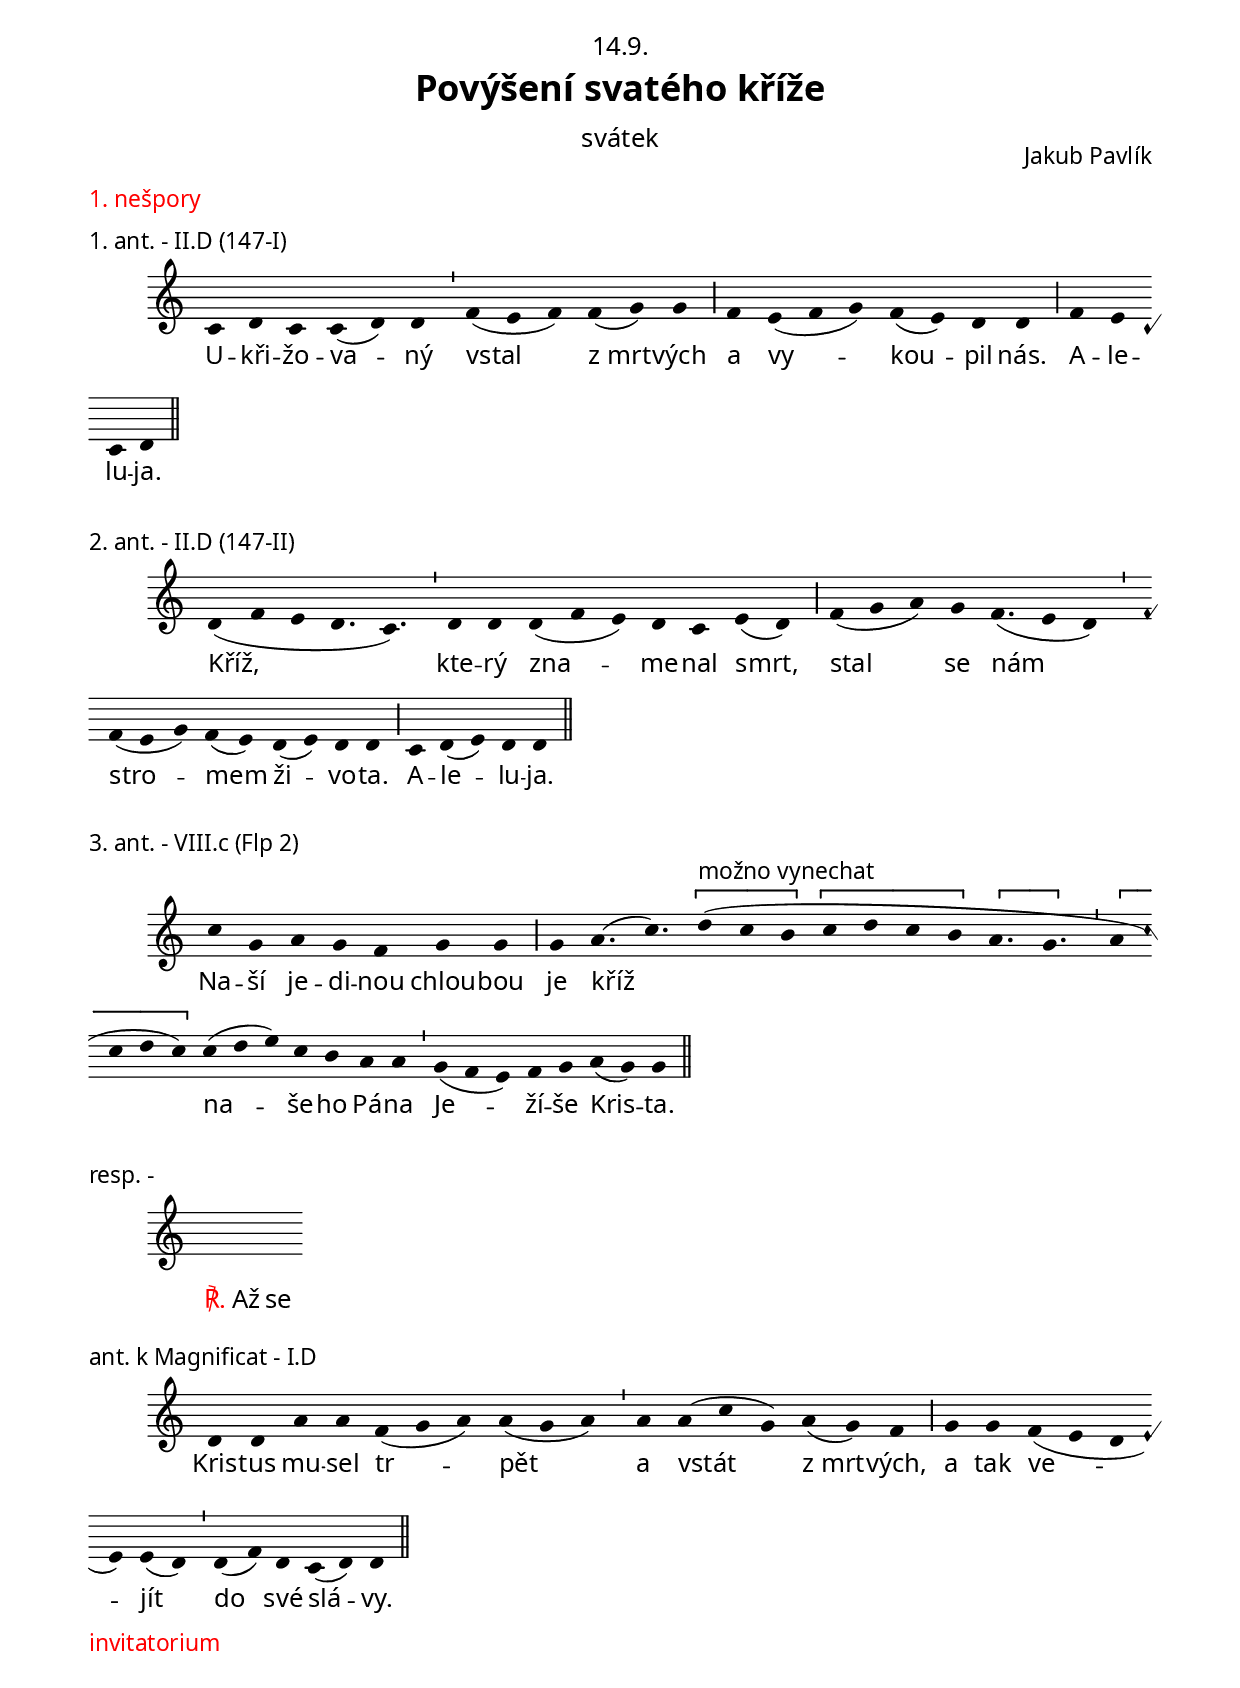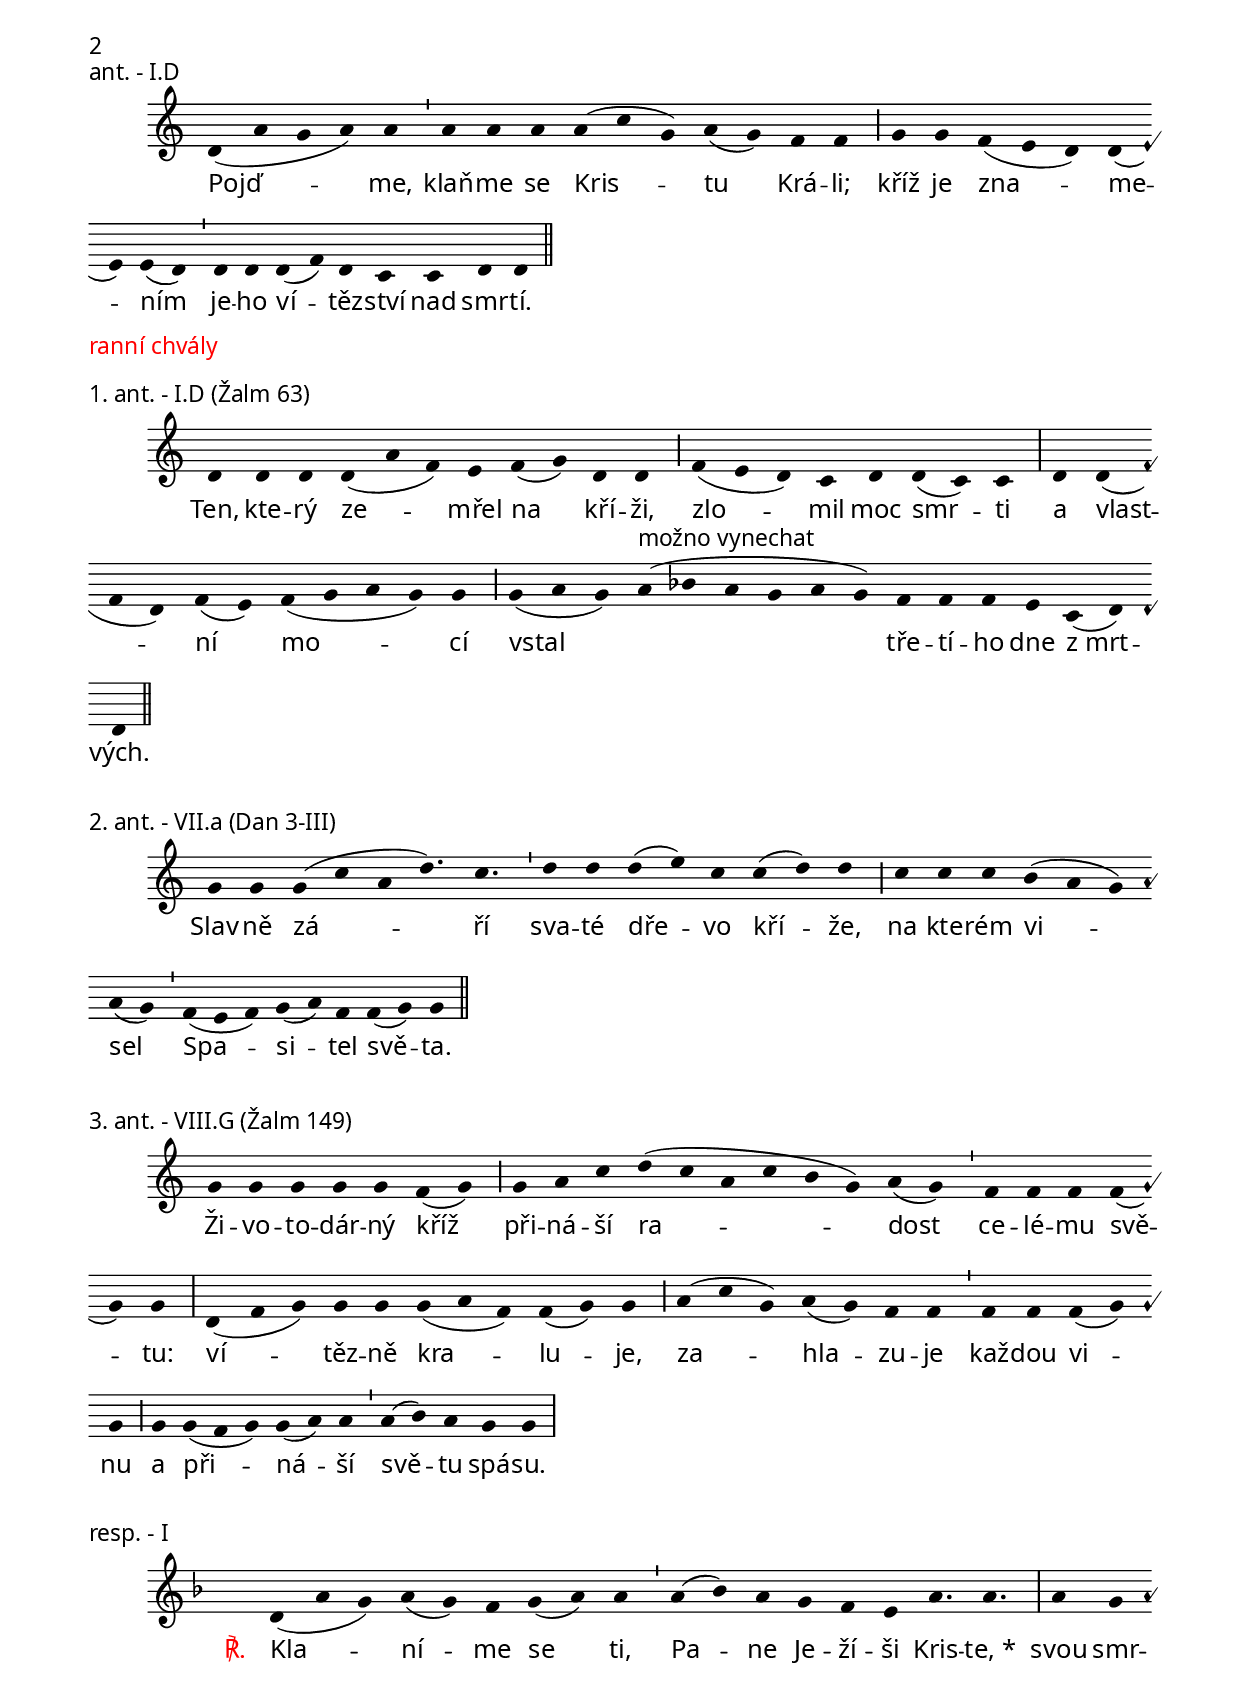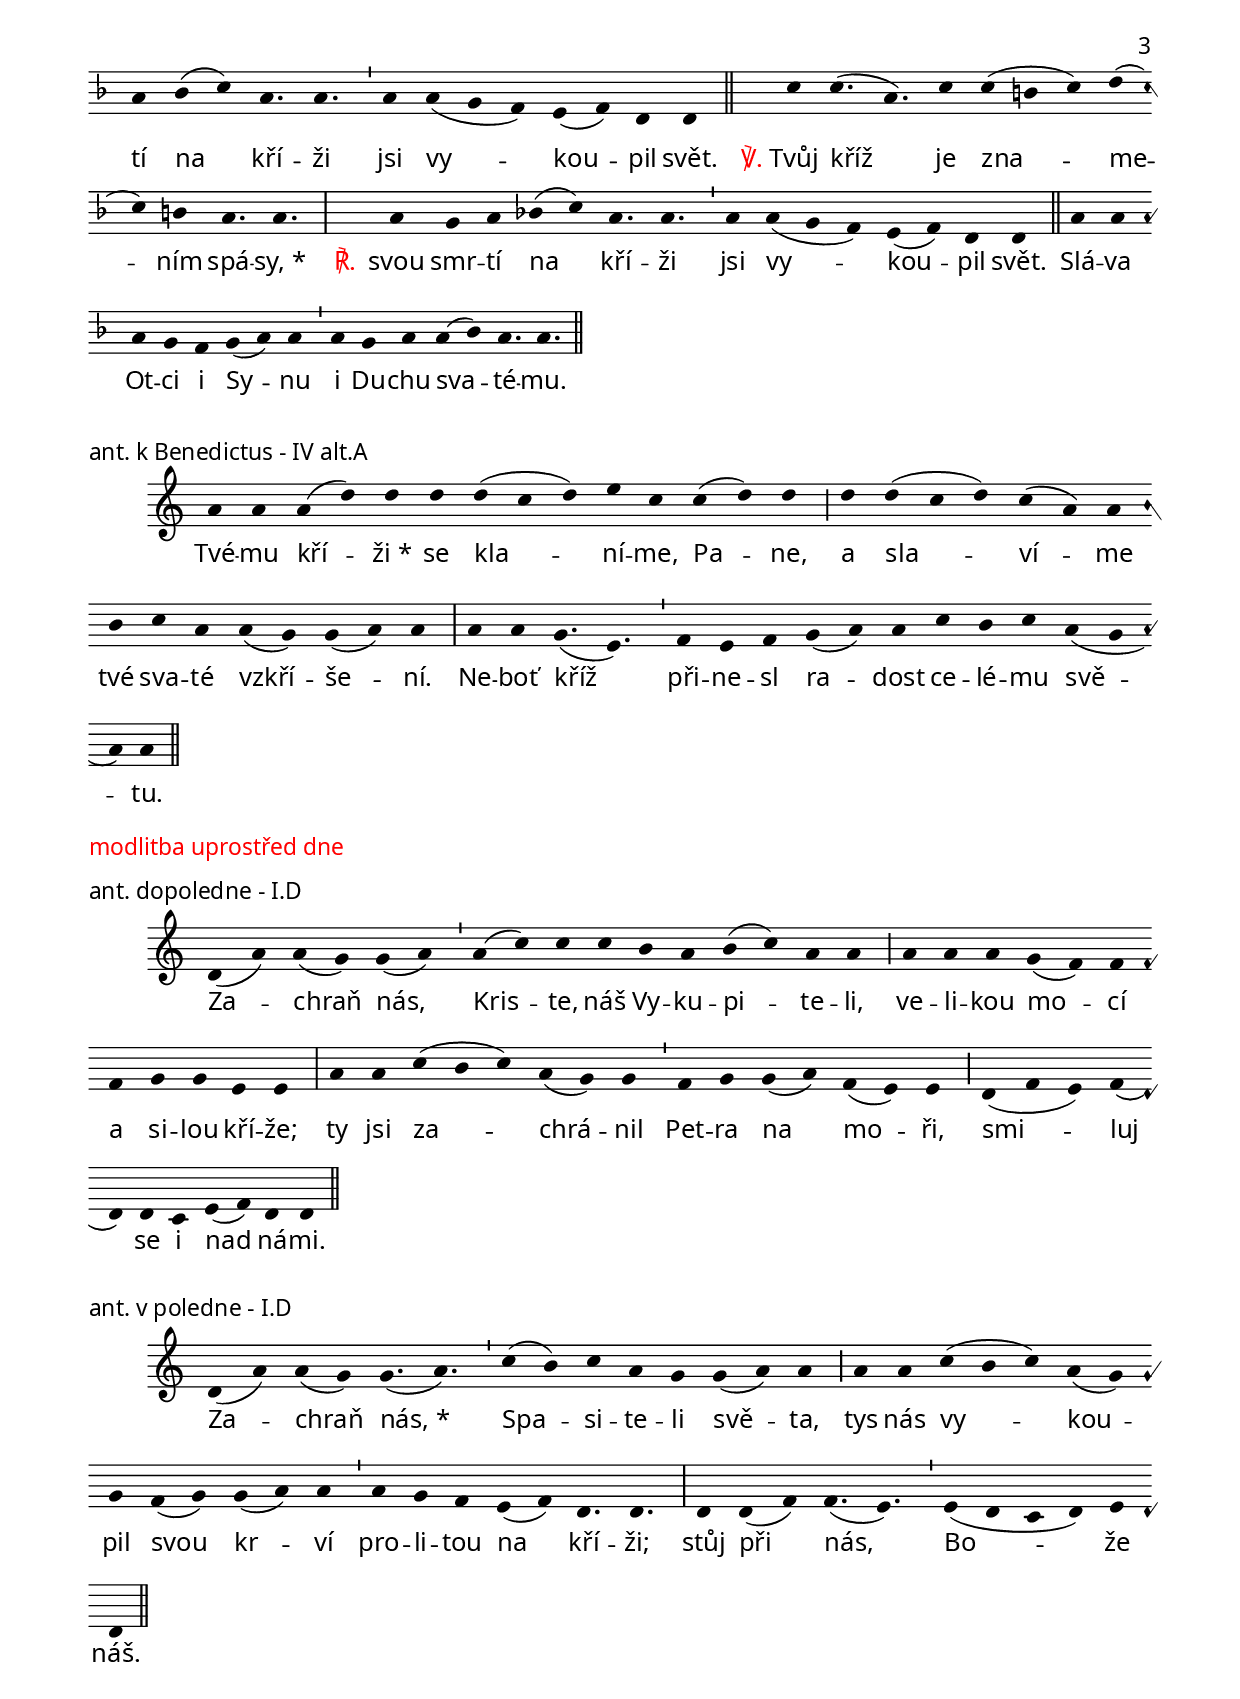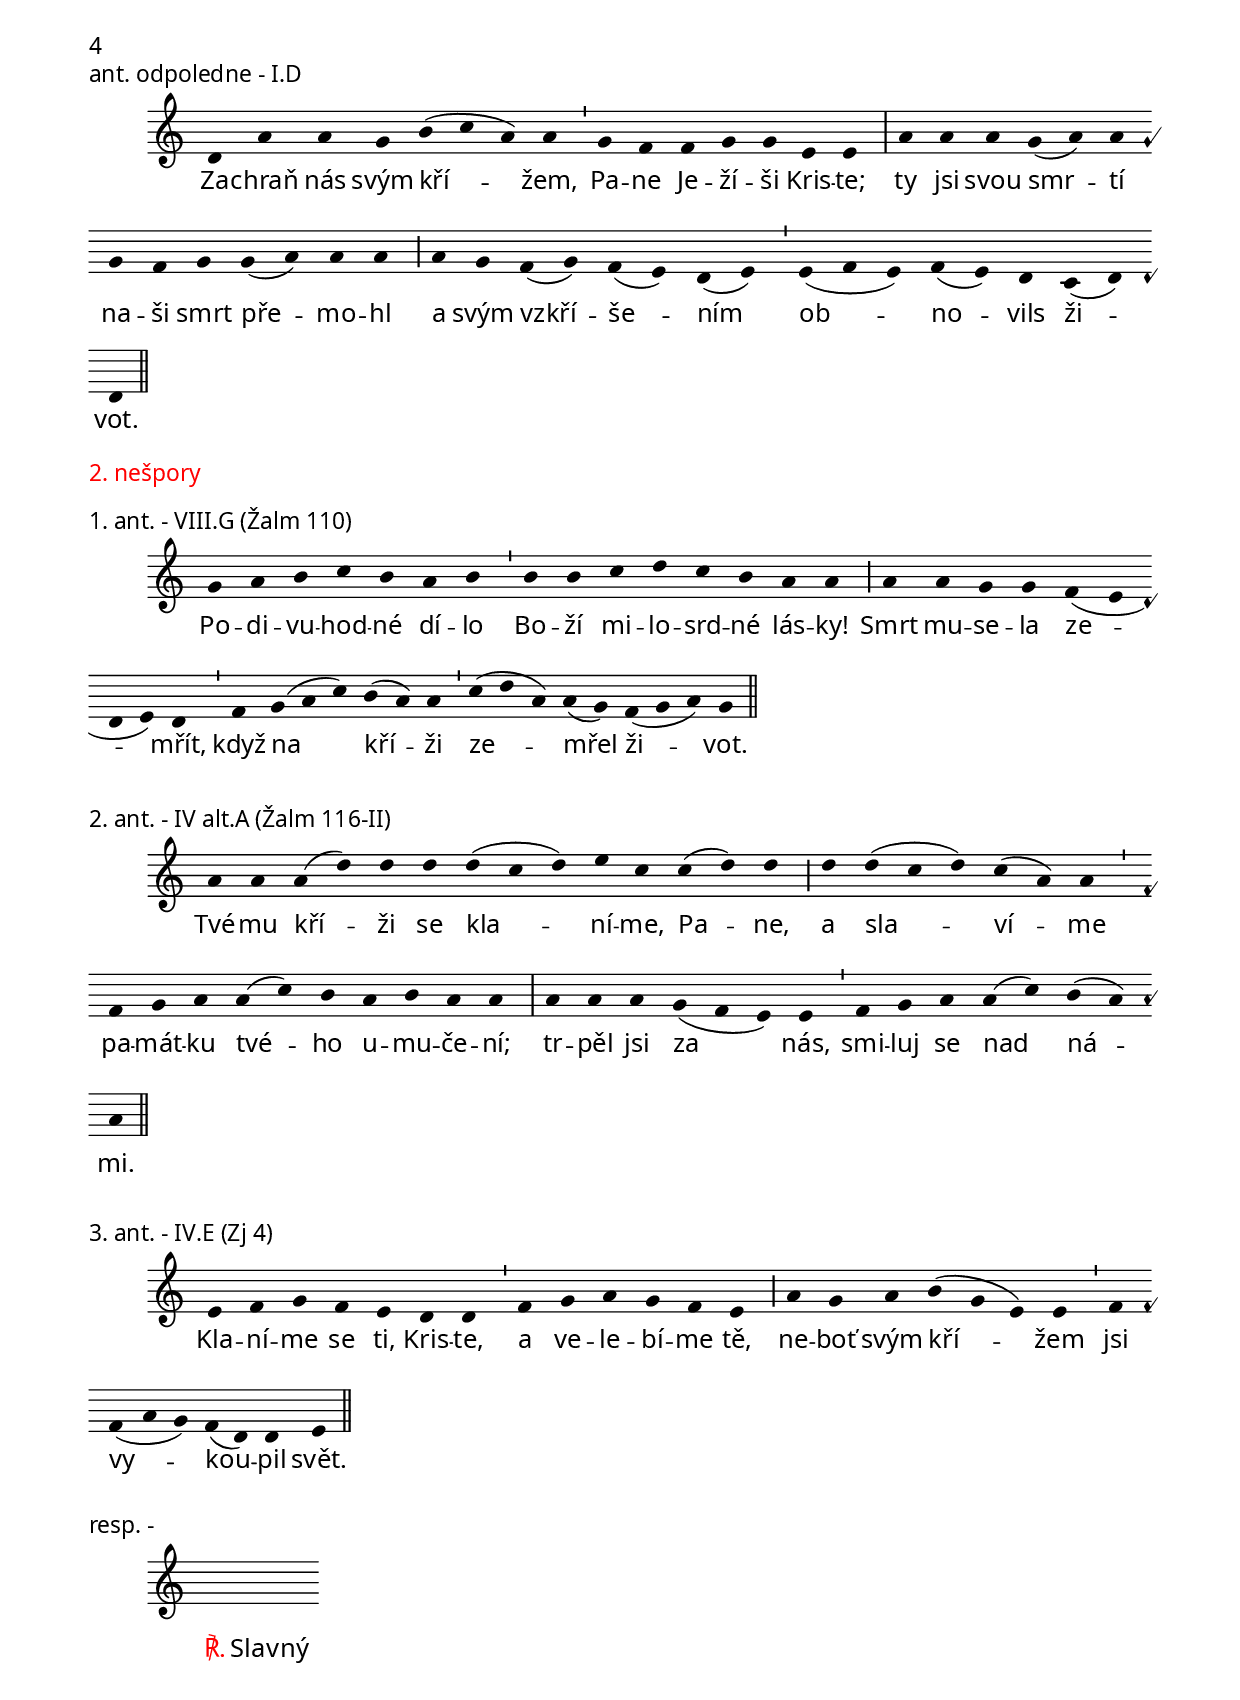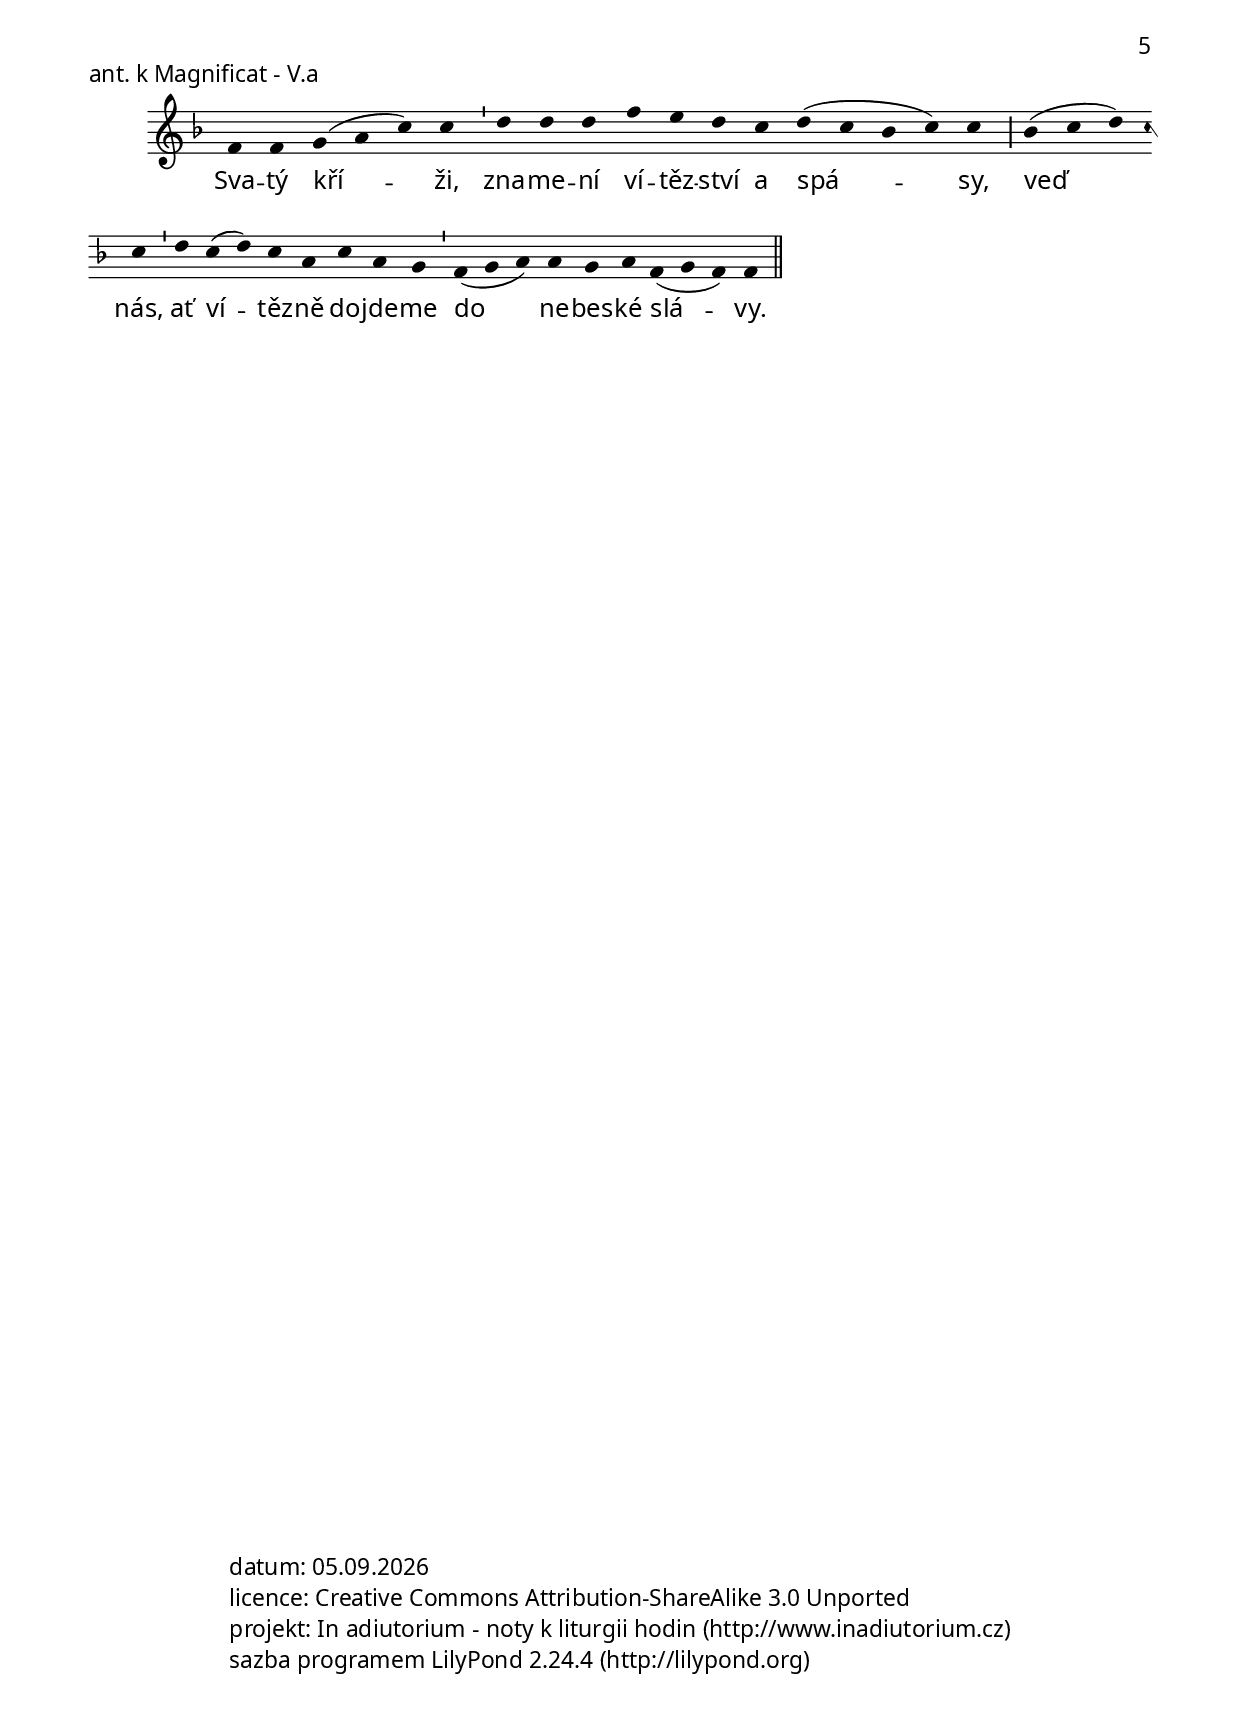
\version "2.15.40"

\include "../spolecne.ly"
\include "../dilyresponsorii.ly"

\header {
  title = \markup\titleSvatek
            "Povýšení svatého kříže"
            svátek
            14.9.
  composer = "Jakub Pavlík"
}

\markup {\nadpisHodinka {"1. nešpory"}}

\score {
  \relative c' {
    \choralniRezim
    c4 d c c( d) d \barMin f( e f) f( g) g \barMaior
    f e( f g) f( e) d d \barMaior
    f e c d \barFinalis
  }
  \addlyrics {
    U -- kři -- žo -- va -- ný vstal z_mrt -- vých
    a vy -- kou -- pil nás.
    A -- le -- lu -- ja.
  }
  \header {
    quid = "1. ant."
    modus = "II"
    differentia = "D" 
    psalmus = "147-I"
    id = ""
    fons = "za zemřelé, nešpory, ant. k Magnificat v době velikonoční"
    piece = \markup {\sestavTitulek}
  }
}

\score {
  \relative c' {
    \choralniRezim
    d( f e d4. c) \barMin d4 d d4( f e) d c e( d) \barMaior
    f( g a) g f4.( e4 d) \barMin f( e g) f( e) d( e) d d \barMaior
    c d( e) d d \barFinalis
  }
  \addlyrics {
    Kříž, kte -- rý zna -- me -- nal smrt,
    stal se nám stro -- mem ži -- vo -- ta.
    A -- le -- lu -- ja.
  }
  \header {
    quid = "2. ant."
    modus = "II"
    differentia = "D" 
    psalmus = "147-II"
    id = ""
    piece = \markup {\sestavTitulek}
  }
}

\score {
  \relative c'' {
    \choralniRezim
    c4 g a g f g g \barMaior
    g a4.( c) \bar ":" \[ d4(^\markup{možno vynechat} c b \] \[ c d c b \] \[ a4. g \] \barMin \[ a4 c d c) \] \bar ":"
    c4( d e) c b a a \barMin g( f e) f g a( g) g \barFinalis
  }
  \addlyrics {
    Na -- ší je -- di -- nou chlou -- bou
    je kříž \skip 1 
    na -- še -- ho Pá -- na Je -- ží -- še Kris -- ta.
  }
  \header {
    quid = "3. ant."
    modus = "VIII"
    differentia = "c" 
    psalmus = "Flp 2"
    id = ""
    piece = \markup {\sestavTitulek}
  }
}

\score {
  \relative c' {
    \choralniRezim
    
    % R
    \neviditelna a
    
    % V
    \neviditelna a
    
    % R
    \neviditelna a
    
    % Slava
  }
  \addlyrics {
    \Response Až se při -- blí -- ží den sou -- du,_*
    ob -- je -- ví se na ne -- bi zna -- me -- ní Sy -- na člo -- vě -- ka.
    \Verse Vzpřim -- te se a zdvih -- ně -- te hla -- vu,
    pro -- to -- že se blí -- ží va -- še vy -- kou -- pe -- ní;_*
    \Response ob -- je -- ví se na ne -- bi zna -- me -- ní Sy -- na člo -- vě -- ka.
    \textRespDoxologie
  }
  \header {
    quid = "resp."
    modus = ""
    id = ""
    piece = \markup {\sestavTitulekResp}
  }
}

\score {
  \relative c' {
    \choralniRezim
    d4 d a' a f( g a) a( g a) \barMin
    a a( c g) a( g) f \barMaior
    g g f( e d e) e( d) \barMin d( f) d c( d) d \barFinalis
  }
  \addlyrics {
    Kris -- tus mu -- sel tr -- pět 
    a vstát z_mrt -- vých,
    a tak ve -- jít do své slá -- vy.
  }
  \header {
    quid = "ant. k Magnificat"
    modus = "I"
    differentia = "D" 
    psalmus = ""
    id = ""
    piece = \markup {\sestavTitulekBezZalmu}
  }
}

\markup {\nadpisHodinka {"invitatorium"}}

\score {
  \relative c' {
    \choralniRezim
    d4( a' g a) a \barMin a a a a( c g) a( g) f f \barMaior
    g g f( e d) d( e) e( d) \barMin d d d( f) d c c d d \barFinalis
  }
  \addlyrics {
    Pojď -- me, klaň -- me se Kris -- tu Krá -- li;
    kříž je zna -- me -- ním je -- ho ví -- těz -- ství nad smr -- tí.
  }
  \header {
    quid = "ant."
    modus = "I"
    differentia = "D" 
    psalmus = ""
    id = ""
    fons = "melodie podle ant. k Magnificat 1. nešpor"
    piece = \markup {\sestavTitulekBezZalmu}
  }
}

\markup {\nadpisHodinka {"ranní chvály"}}

\score {
  \relative c' {
    \choralniRezim
    d4 d d d( a' f) e f( g) d d \barMaior
    f( e d) c d d( c) c \barMax
    d d( f d) f( e) f( g a g) g \barMaior
    g( a g) \bar ":" a(^\markup{možno vynechat} bes a g a g) \bar ":" f f f e c( d) d \barFinalis
  }
  \addlyrics {
    Ten, kte -- rý ze -- mřel na kří -- ži,
    zlo -- mil moc smr -- ti
    a vlast -- ní mo -- cí 
    vstal \skip 1 tře -- tí -- ho dne z_mrt -- vých.
  }
  \header {
    quid = "1. ant."
    modus = "I"
    differentia = "D" 
    psalmus = "Žalm 63"
    id = ""
    piece = \markup {\sestavTitulek}
  }
}

\score {
  \relative c'' {
    \choralniRezim
    g4 g g( c a d4.) c \barMin d4 d d( e) c c( d) d \barMaior
    c c c b( a g) a( g) \barMin f( e f) g( a) f f( g) g \barFinalis
  }
  \addlyrics {
    Slav -- ně zá -- ří sva -- té dře -- vo kří -- že,
    na kte -- rém vi -- sel Spa -- si -- tel svě -- ta.
  }
  \header {
    quid = "2. ant."
    modus = "VII"
    differentia = "a" 
    psalmus = "Dan 3-III"
    id = ""
    piece = \markup {\sestavTitulek}
  }
}

\score {
  \relative c'' {
    \choralniRezim
    g4 g g g g f( g) \barMaior
    g a c d( c a c b g) a( g) \barMin f f f f( g) g \barMax
    d( f g) g g g( a f) f( g) g \barMaior
    a( c g) a( g) f f \barMin f f f( g) g \barMaior
    g g( f g) g( a) a \barMin a( b) a g g \barMax
    
  }
  \addlyrics {
    Ži -- vo -- to -- dár -- ný kříž
    při -- ná -- ší ra -- dost ce -- lé -- mu svě -- tu:
    ví -- těz -- ně kra -- lu -- je,
    za -- hla -- zu -- je kaž -- dou vi -- nu
    a při -- ná -- ší svě -- tu spá -- su.
    A -- le -- lu -- ja.
  }
  \header {
    quid = "3. ant."
    modus = "VIII"
    differentia = "G" 
    psalmus = "Žalm 149"
    id = ""
    piece = \markup {\sestavTitulek}
  }
}

\score {
  \relative c' {
    \choralniRezim
    \key f \major
    % R
    \neviditelna d
    d4( a' g) a( g) f g( a) a \barMin a( bes) a g f e a4. a \barMax
    a4 g a bes( c) a4. a \barMin a4 a( g f) e( f) d d \barFinalis
    % V
    \neviditelna a
    c' c4.( a) c4 c( b c) d( c) b a4. a \barMax
    % R
    \neviditelna a
    a4 g a bes!( c) a4. a \barMin a4 a( g f) e( f) d d \barFinalis
    % Slava
    a'4 a a g f g( a) a \barMin a g a a( bes) a4. a \barFinalis
  }
  \addlyrics {
    \Response Kla -- ní -- me se ti, Pa -- ne Je -- ží -- ši Kris -- te,_*
    svou smr -- tí na kří -- ži jsi vy -- kou -- pil svět.
    \Verse Tvůj kříž je zna -- me -- ním spá -- sy,_*
    \Response svou smr -- tí na kří -- ži jsi vy -- kou -- pil svět.
    \textRespDoxologie
  }
  \header {
    quid = "resp."
    modus = "I"
    id = ""
    fons = "Svatý týden, k nešporám"
    piece = \markup {\sestavTitulekResp}
  }
}

\score {
  \relative c'' {
    \choralniRezim
    a4 a a( d) d d d( c d) e c c( d) d \barMaior
    d d( c d) c( a) a b c a a( g) g( a) a \barMax
    a a g4.( e) \barMin f4 e f g( a) a c b c a( g a) a \barFinalis
  }
  \addlyrics {
    Tvé -- mu kří -- ži_* se kla -- ní -- me, Pa -- ne,
    a sla -- ví -- me tvé sva -- té vzkří -- še -- ní.
    Ne -- boť kříž při -- ne -- sl ra -- dost ce -- lé -- mu svě -- tu.
  }
  \header {
    quid = "ant. k Benedictus"
    modus = "IV alt"
    differentia = "A" 
    psalmus = ""
    id = ""
    fons = "Velký pátek, r.ch., 3. ant."
    piece = \markup {\sestavTitulekBezZalmu}
  }
}

\markup {\nadpisHodinka {"modlitba uprostřed dne"}}

\score {
  \relative c' {
    \choralniRezim
    d4( a') a( g) g( a) \barMin a( c) c c b a b( c) a a \barMaior
    a a a g( f) f f g g e e \barMax
    a a c( b c) a( g) g \barMin f g g( a) f( e) e \barMaior
    d( f e) f( d) d c e( f) d d \barFinalis
  }
  \addlyrics {
    Za -- chraň nás, Kris -- te, náš Vy -- ku -- pi -- te -- li,
    ve -- li -- kou mo -- cí a si -- lou kří -- že;
    ty jsi za -- chrá -- nil Pet -- ra na mo -- ři,
    smi -- luj se i nad ná -- mi.
  }
  \header {
    quid = "ant. dopoledne"
    modus = "I"
    differentia = "D" 
    psalmus = ""
    id = ""
    fons = "melodie volně podle následující"
    piece = \markup {\sestavTitulekBezZalmu}
  }
}

\score {
  \relative c' {
    \choralniRezim
    d4( a') a( g) g4.( a) \barMin c4( b) c a g g( a) a \barMaior
    a a c( b c) a( g) g f( g) g( a) a \barMin a g f e( f) d4. d \barMax
    d4 d( f) f4.( e) \barMin e4( d c d) e d \barFinalis
  }
  \addlyrics {
    Za -- chraň nás,_* Spa -- si -- te -- li svě -- ta,
    tys nás vy -- kou -- pil svou kr -- ví pro -- li -- tou na kří -- ži;
    stůj při nás, Bo -- že náš.
  }
  \header {
    quid = "ant. v poledne"
    modus = "I"
    differentia = "D" 
    psalmus = ""
    id = ""
    fons = "Bílá sobota, k Benedictus"
    piece = \markup {\sestavTitulekBezZalmu}
  }
}

\score {
  \relative c' {
    \choralniRezim
    d4 a' a g b( c a) a \barMin
    g f f g g e e \barMax
    a a a g( a) a g f g g( a) a a \barMaior
    a g f( g) f( e) d( e) \barMin e( f e) f( e) d c( d) d \barFinalis
  }
  \addlyrics {
    Za -- chraň nás svým kří -- žem,
    Pa -- ne Je -- ží -- ši Kris -- te;
    ty jsi svou smr -- tí na -- ši smrt pře -- mo -- hl
    a svým vzkří -- še -- ním ob -- no -- vils ži -- vot.
  }
  \header {
    quid = "ant. odpoledne"
    modus = "I"
    differentia = "D" 
    psalmus = ""
    id = ""
    piece = \markup {\sestavTitulekBezZalmu}
  }
}

\markup {\nadpisHodinka {"2. nešpory"}}

\score {
  \relative c'' {
    \choralniRezim
    g4 a b c b a b \barMin
    b b c d c b a a \barMaior
    a a g g f( e d e) d \barMin
    f g( a c) b( a) a \barMin c( d a) a( g) f( g a) g \barFinalis
  }
  \addlyrics {
    Po -- di -- vu -- hod -- né dí -- lo
    Bo -- ží mi -- lo -- srd -- né lás -- ky!
    Smrt mu -- se -- la ze -- mřít,
    když na kří -- ži ze -- mřel ži -- vot.
  }
  \header {
    quid = "1. ant."
    modus = "VIII"
    differentia = "G" 
    psalmus = "Žalm 110"
    id = ""
    piece = \markup {\sestavTitulek}
  }
}

\score {
  \relative c'' {
    \choralniRezim
    a4 a a( d) d d d( c d) e c c( d) d \barMaior
    d d( c d) c( a) a \barMin f g a a( c) b a b a a \barMax
    a a a g( f e) e \barMin f4 g a a( c) b( a) a \barFinalis
  }
  \addlyrics {
    Tvé -- mu kří -- ži se kla -- ní -- me, Pa -- ne,
    a sla -- ví -- me pa -- mát -- ku tvé -- ho u -- mu -- če -- ní;
    tr -- pěl jsi za nás,
    smi -- luj se nad ná -- mi.
  }
  \header {
    quid = "2. ant."
    modus = "IV alt"
    differentia = "A" 
    psalmus = "Žalm 116-II"
    id = ""
    fons = "1. část z Velký pátek, r.ch., 3. ant.; viz též zde k Benedictus"
    piece = \markup {\sestavTitulek}
  }
}

\score {
  \relative c' {
    \choralniRezim
    e4 f g f e d d \barMin f g a g f e \barMaior
    a g a b( g e) e \barMin f f( a g) f( d) d e \barFinalis
  }
  \addlyrics {
    Kla -- ní -- me se ti, Kris -- te, a ve -- le -- bí -- me tě,
    ne -- boť svým kří -- žem jsi vy -- kou -- pil svět.
  }
  \header {
    quid = "3. ant."
    modus = "IV"
    differentia = "E" 
    psalmus = "Zj 4"
    id = ""
    piece = \markup {\sestavTitulek}
  }
}

\score {
  \relative c' {
    \choralniRezim
    
    % R
    \neviditelna a
    
    % V
    \neviditelna a
    
    % R
    \neviditelna a
    
    % Slava
  }
  \addlyrics {
    \Response Slav -- ný sva -- tý kří -- ži,
    na to -- bě Kris -- tus zví -- tě -- zil nad smr -- tí,_*
    a při -- ne -- sl ra -- dost ce -- lé -- mu svě -- tu.
    \Verse Svou kr -- ví vy --- myl rá -- ny na -- šich hří -- chů_*
    \Response a při -- ne -- sl ra -- dost ce -- lé -- mu svě -- tu.
    \textRespDoxologie
  }
  \header {
    quid = "resp."
    modus = ""
    id = ""
    piece = \markup {\sestavTitulekResp}
  }
}

\score {
  \relative c' {
    \choralniRezim
    \key f \major
    f4 f g( a c) c \barMin
    d d d f e d c d( c bes c) c \barMaior
    bes( c d) c \barMin
    d c( d) c a c a g \barMin f( g a) a g a f( g f) f \barFinalis
  }
  \addlyrics {
    Sva -- tý kří -- ži,
    zna -- me -- ní ví -- těz -- ství a spá -- sy,
    veď nás,
    ať ví -- těz -- ně do -- jde -- me do ne -- bes -- ké slá -- vy.
  }
  \header {
    quid = "ant. k Magnificat"
    modus = "V"
    differentia = "a" 
    psalmus = ""
    id = ""
    piece = \markup {\sestavTitulekBezZalmu}
  }
}